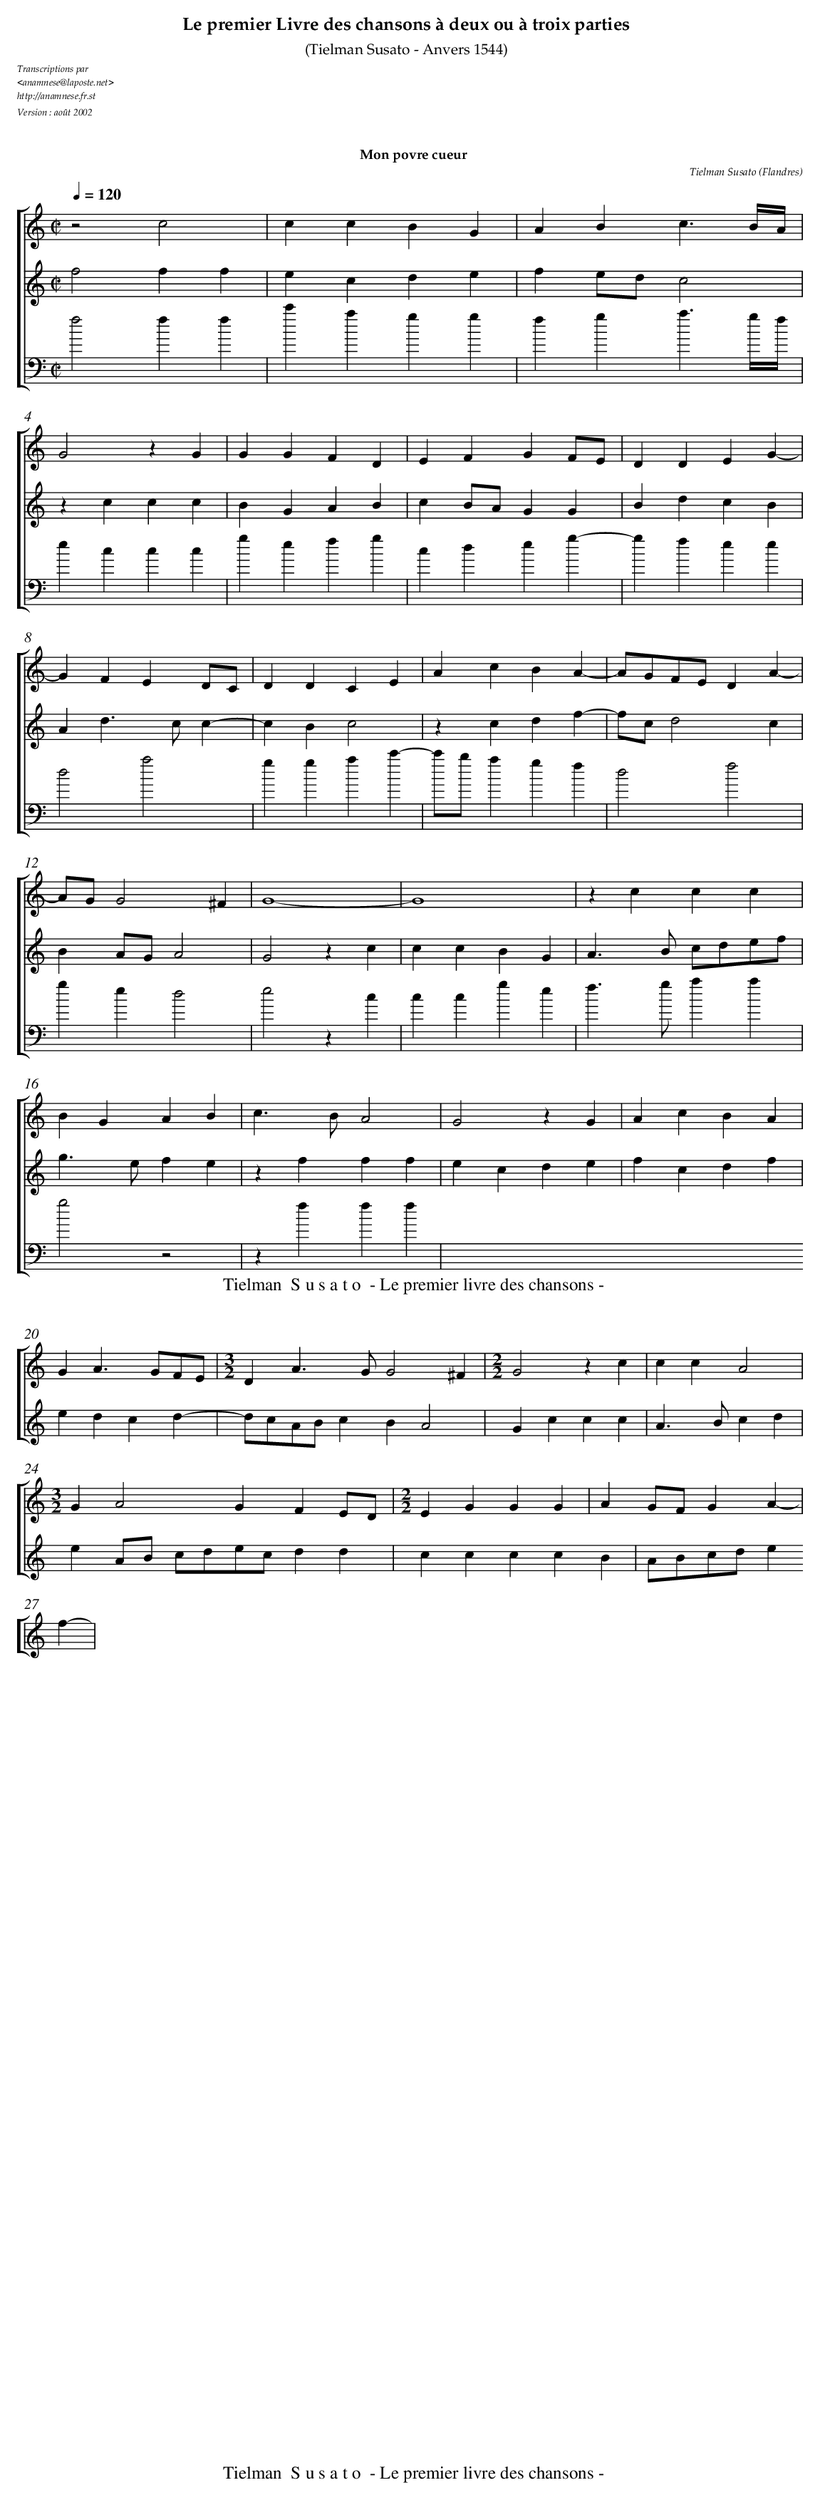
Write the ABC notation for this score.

X:1
T:Mon povre cueur
C:Tielman Susato
O:Flandres
L:1/4
Q:1/4=120
M:C|
K:C
%%staves [1 | 2 | 3]
V:1
z2c2 | ccBG | ABc3/2 B/4A/4 |
G2zG | GGFD | EFG F/E/ | DDEG-|
GFED/C/ | DDCE | AcBA-|A/G/F/E/ D A-|
A/G/ G2 ^F | G4-|G4 | z ccc |
BGAB | c>B A2 | G2zG | AcBA |
GA>GF/E/ | [M:3/2] D A>G G2 ^F | [M:2/2] G2zc | cc A2 |
[M:3/2] GA2 GF E/D/ | [M:2/2] EGGG | AG/F/G A-|
V:2
f2ff | ecde | fe/d/c2 |
zccc | BGAB | cB/A/GG | BdcB |
Ad>cc-|cBc2 | zcdf-|f/c/ d2c |
BA/G/A2 | G2zc | ccBG | A>B c/d/e/f/ |
g>e fe | z fff | ecde | fcdf |
edcd-|d/c/A/B/ cBA2 | Gccc | A>Bcd |
e A/B/ c/d/e/c/ dd | ccccB | A/B/c/d/ e f-|
V:3
K:C bass
f2ff | c'agg | fga3/2 g/4f/4 |
eccc | gefg | cdeg-|g fee |
d2a2 | ggac'-|c'/b/agf | d2f2 |
ged2 | e2 zc | ccge | f>gaa |
g2 z2 | z fff |
